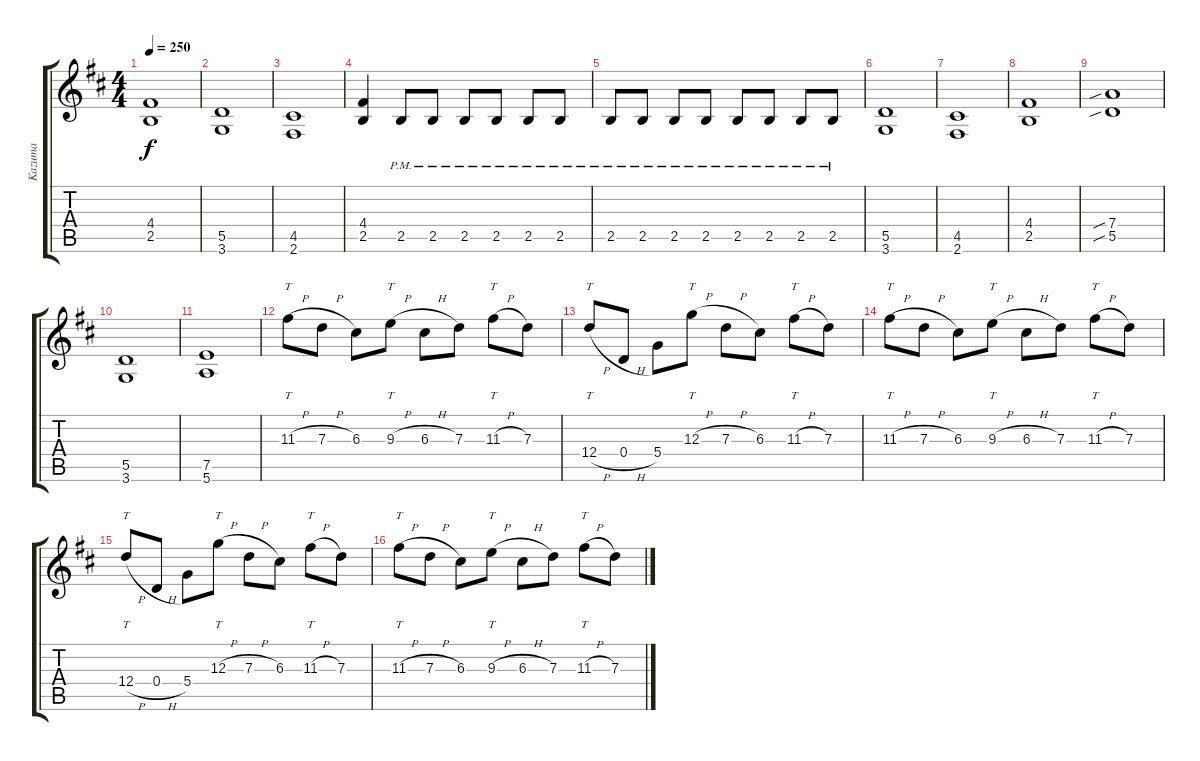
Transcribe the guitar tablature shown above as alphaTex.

\track ("Kazuma" "Kazuma") {instrument distortionguitar}
\staff {score tabs}
\tuning (E4 B3 G3 D3 A2 E2) {hide}
\ts (4 4)
\tempo 250
\clef g2
\ks d
(4.4 2.5).1{dy f} |
(5.5 3.6).1 |
(4.5 2.6).1 |
(4.4 2.5).4 2.5{pm}.8 2.5{pm}.8 2.5{pm}.8 2.5{pm}.8 2.5{pm}.8 2.5{pm}.8 |
2.5{pm}.8 2.5{pm}.8 2.5{pm}.8 2.5{pm}.8 2.5{pm}.8 2.5{pm}.8 2.5{pm}.8 2.5{pm}.8 |
(5.5 3.6).1 |
(4.5 2.6).1 |
(4.4 2.5).1 |
(7.4{sib} 5.5{sib}).1 |
(5.5 3.6).1 |
(7.5 5.6).1 |
11.3{h}.8{tt} 7.3{h}.8 6.3.8 9.3{h}.8{tt} 6.3{h}.8 7.3.8 11.3{h}.8{tt} 7.3.8 |
12.4{h}.8{tt} 0.4{h}.8 5.4.8 12.3{h}.8{tt} 7.3{h}.8 6.3.8 11.3{h}.8{tt} 7.3.8 |
11.3{h}.8{tt} 7.3{h}.8 6.3.8 9.3{h}.8{tt} 6.3{h}.8 7.3.8 11.3{h}.8{tt} 7.3.8 |
12.4{h}.8{tt} 0.4{h}.8 5.4.8 12.3{h}.8{tt} 7.3{h}.8 6.3.8 11.3{h}.8{tt} 7.3.8 |
11.3{h}.8{tt} 7.3{h}.8 6.3.8 9.3{h}.8{tt} 6.3{h}.8 7.3.8 11.3{h}.8{tt} 7.3.8
